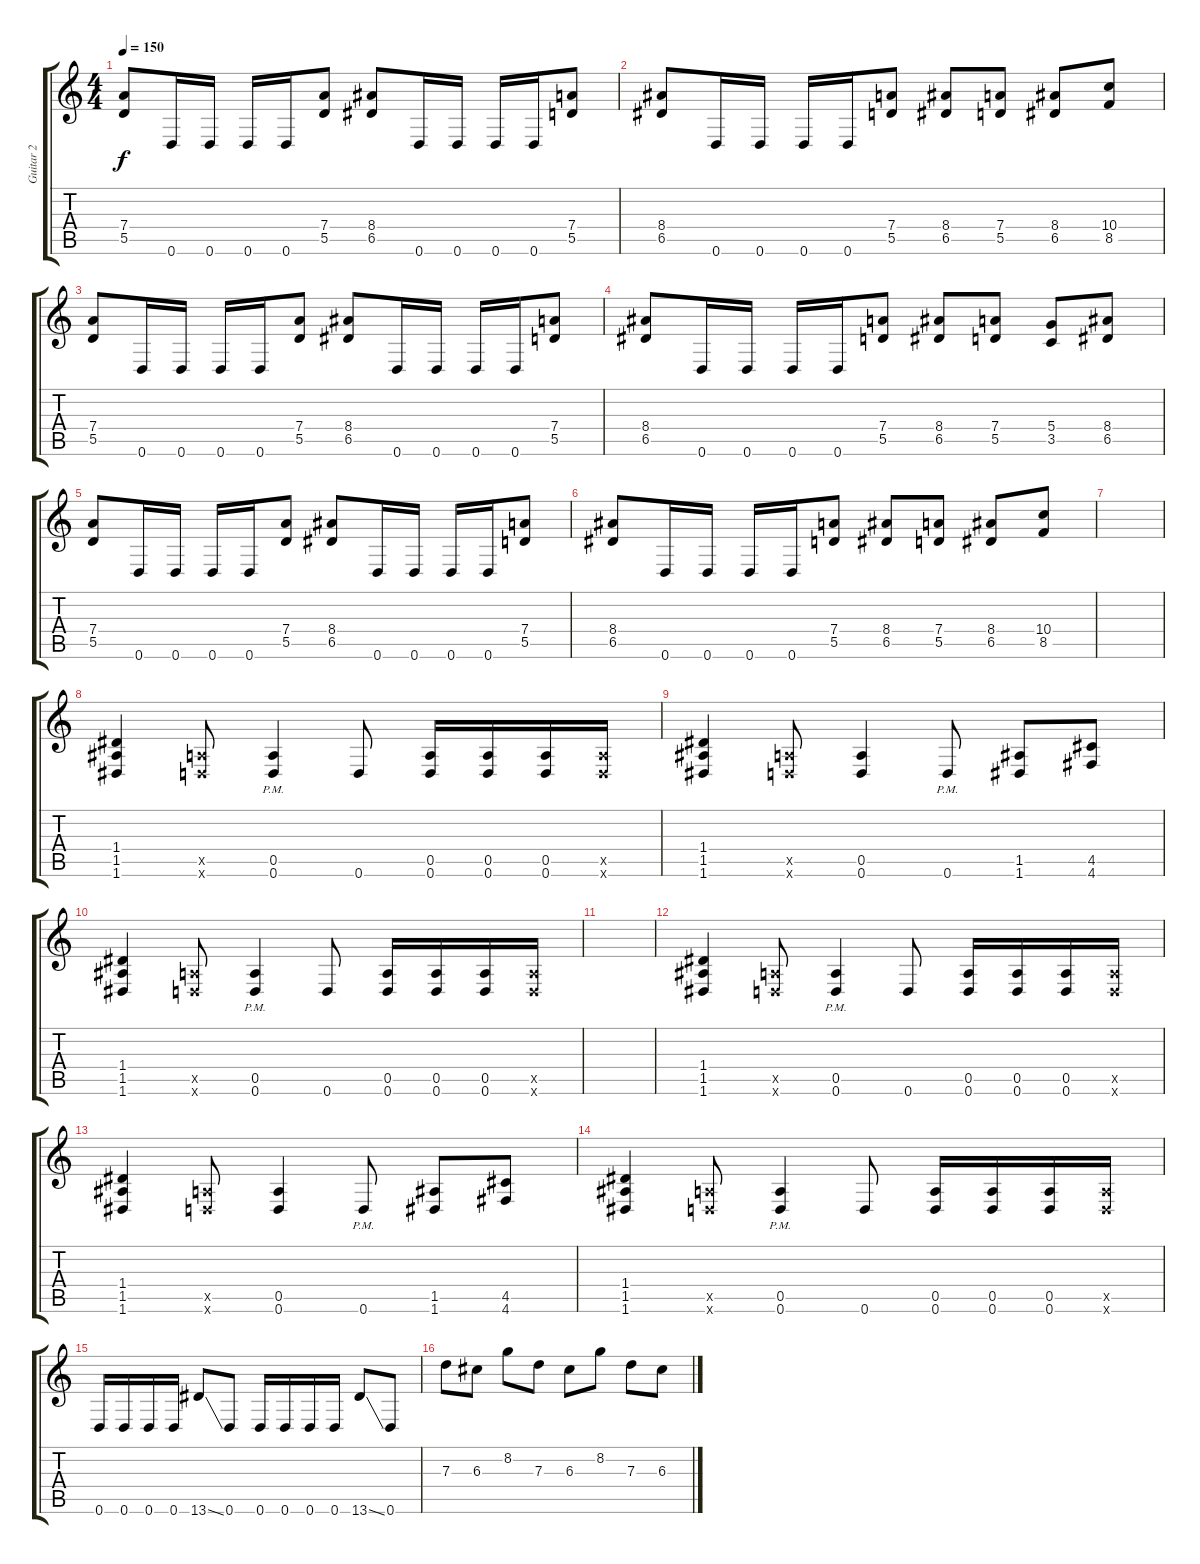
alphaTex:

\track ("Guitar 2" "Guitar 2") {instrument distortionguitar}
\staff {score tabs}
\tuning (E4 B3 G3 D3 A2 D2) {hide}
\ts (4 4)
\tempo 150
\clef g2
\ks c
(7.4 5.5).8{dy f} 0.6.16 0.6.16 0.6.16 0.6.16 (7.4 5.5).8 (8.4 6.5).8 0.6.16 0.6.16 0.6.16 0.6.16 (7.4 5.5).8 |
(8.4 6.5).8 0.6.16 0.6.16 0.6.16 0.6.16 (7.4 5.5).8 (8.4 6.5).8 (7.4 5.5).8 (8.4 6.5).8 (10.4 8.5).8 |
(7.4 5.5).8 0.6.16 0.6.16 0.6.16 0.6.16 (7.4 5.5).8 (8.4 6.5).8 0.6.16 0.6.16 0.6.16 0.6.16 (7.4 5.5).8 |
(8.4 6.5).8 0.6.16 0.6.16 0.6.16 0.6.16 (7.4 5.5).8 (8.4 6.5).8 (7.4 5.5).8 (5.4 3.5).8 (8.4 6.5).8 |
(7.4 5.5).8 0.6.16 0.6.16 0.6.16 0.6.16 (7.4 5.5).8 (8.4 6.5).8 0.6.16 0.6.16 0.6.16 0.6.16 (7.4 5.5).8 |
(8.4 6.5).8 0.6.16 0.6.16 0.6.16 0.6.16 (7.4 5.5).8 (8.4 6.5).8 (7.4 5.5).8 (8.4 6.5).8 (10.4 8.5).8 |
|
(1.4 1.5 1.6).4 (0.5{x} 0.6{x}).8 (0.5{pm} 0.6).4 0.6.8 (0.5 0.6).16 (0.5 0.6).16 (0.5 0.6).16 (0.5{x} 0.6{x}).16 |
(1.4 1.5 1.6).4 (0.5{x} 0.6{x}).8 (0.5 0.6).4 0.6{pm}.8 (1.5 1.6).8 (4.5 4.6).8 |
(1.4 1.5 1.6).4 (0.5{x} 0.6{x}).8 (0.5{pm} 0.6).4 0.6.8 (0.5 0.6).16 (0.5 0.6).16 (0.5 0.6).16 (0.5{x} 0.6{x}).16 |
|
(1.4 1.5 1.6).4 (0.5{x} 0.6{x}).8 (0.5{pm} 0.6).4 0.6.8 (0.5 0.6).16 (0.5 0.6).16 (0.5 0.6).16 (0.5{x} 0.6{x}).16 |
(1.4 1.5 1.6).4 (0.5{x} 0.6{x}).8 (0.5 0.6).4 0.6{pm}.8 (1.5 1.6).8 (4.5 4.6).8 |
(1.4 1.5 1.6).4 (0.5{x} 0.6{x}).8 (0.5{pm} 0.6).4 0.6.8 (0.5 0.6).16 (0.5 0.6).16 (0.5 0.6).16 (0.5{x} 0.6{x}).16 |
0.6.16 0.6.16 0.6.16 0.6.16 13.6{ss}.8 0.6.8 0.6.16 0.6.16 0.6.16 0.6.16 13.6{ss}.8 0.6.8 |
7.3.8 6.3.8 8.2.8 7.3.8 6.3.8 8.2.8 7.3.8 6.3.8
